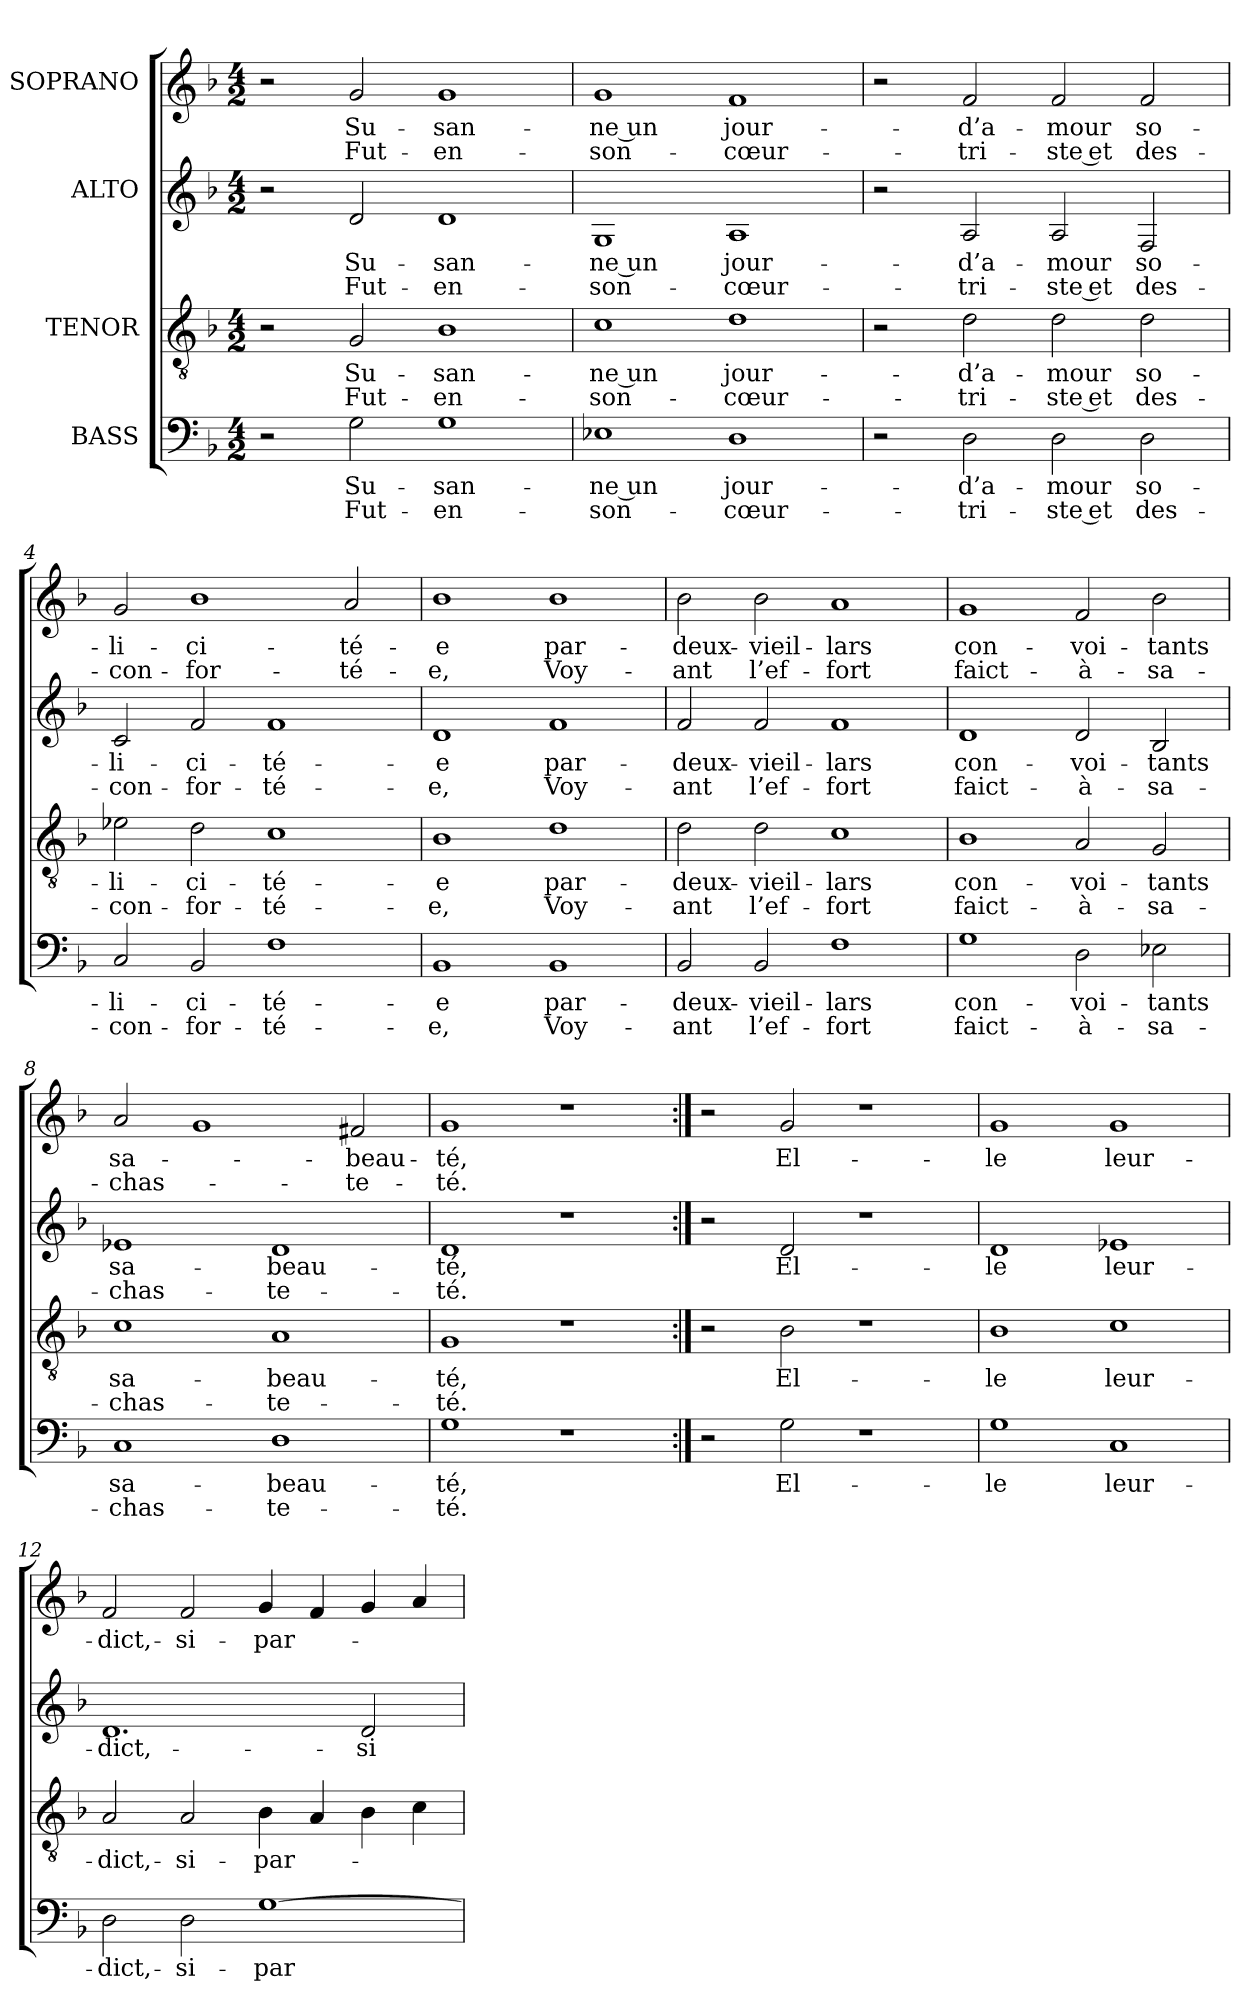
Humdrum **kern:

**kern	**text	**text	**kern	**text	**text	**kern	**text	**text	**kern	**text	**text
*part4	*part4	*part4	*part3	*part3	*part3	*part2	*part2	*part2	*part1	*part1	*part1
*staff4	*staff4	*staff4	*staff3	*staff3	*staff3	*staff2	*staff2	*staff2	*staff1	*staff1	*staff1
*I"BASS	*	*	*I"TENOR	*	*	*I"ALTO	*	*	*I"SOPRANO	*	*
*clefF4	*	*	*clefGv2	*	*	*clefG2	*	*	*clefG2	*	*
*k[b-]	*	*	*k[b-]	*	*	*k[b-]	*	*	*k[b-]	*	*
*M4/2	*	*	*M4/2	*	*	*M4/2	*	*	*M4/2	*	*
=1	=1	=1	=1	=1	=1	=1	=1	=1	=1	=1	=1
2r	.	.	2r	.	.	2r	.	.	2r	.	.
2G\	Su-	Fut-	2G/	Su-	Fut-	2d/	Su-	Fut-	2g/	Su-	Fut-
1G\	-san-	en-	1B-\	-san-	en-	1d/	-san-	en-	1g/	-san-	en-
=2	=2	=2	=2	=2	=2	=2	=2	=2	=2	=2	=2
1E-X\	-ne un	son-	1c\	-ne un	son-	1G/	-ne un	son-	1g/	-ne un	son-
1D\	jour-	cœur-	1d\	jour-	cœur-	1A/	jour-	cœur-	1f/	jour-	cœur-
=3	=3	=3	=3	=3	=3	=3	=3	=3	=3	=3	=3
2r	.	.	2r	.	.	2r	.	.	2r	.	.
2D\	d’a-	tri-	2d\	d’a-	tri-	2A/	d’a-	tri-	2f/	d’a-	tri-
2D\	-mour	-ste et	2d\	-mour	-ste et	2A/	-mour	-ste et	2f/	-mour	-ste et
2D\	so-	des-	2d\	so-	des-	2F/	so-	des-	2f/	so-	des-
=4	=4	=4	=4	=4	=4	=4	=4	=4	=4	=4	=4
2C/	-li-	-con-	2e-X\	-li-	-con-	2c/	-li-	-con-	2g/	-li-	-con-
2BB-/	-ci-	-for-	2d\	-ci-	-for-	2f/	-ci-	-for-	1b-\	-ci-	-for-
1F\	-té-	-té-	1c\	-té-	-té-	1f/	-té-	-té-	.	.	.
.	.	.	.	.	.	.	.	.	2a/	-té-	-té-
=5	=5	=5	=5	=5	=5	=5	=5	=5	=5	=5	=5
1BB-/	-e	-e,	1B-\	-e	-e,	1d/	-e	-e,	1b-\	-e	-e,
1BB-/	par-	Voy-	1d\	par-	Voy-	1f/	par-	Voy-	1b-\	par-	Voy-
=6	=6	=6	=6	=6	=6	=6	=6	=6	=6	=6	=6
2BB-/	deux-	-ant	2d\	deux-	-ant	2f/	deux-	-ant	2b-\	deux-	-ant
2BB-/	vieil-	l’ef-	2d\	vieil-	l’ef-	2f/	vieil-	l’ef-	2b-\	vieil-	l’ef-
1F\	-lars	-fort	1c\	-lars	-fort	1f/	-lars	-fort	1a/	-lars	-fort
=7	=7	=7	=7	=7	=7	=7	=7	=7	=7	=7	=7
1G\	con-	faict-	1B-\	con-	faict-	1d/	con-	faict-	1g/	con-	faict-
2D\	-voi-	à-	2A/	-voi-	à-	2d/	-voi-	à-	2f/	-voi-	à-
2E-X\	-tants	sa-	2G/	-tants	sa-	2B-/	-tants	sa-	2b-\	-tants	sa-
=8	=8	=8	=8	=8	=8	=8	=8	=8	=8	=8	=8
1C/	sa-	chas-	1c\	sa-	chas-	1e-X/	sa-	chas-	2a/	sa-	chas-
.	.	.	.	.	.	.	.	.	1g/	.	.
1D\	beau-	-te-	1A/	beau-	-te-	1d/	beau-	-te-	.	.	.
.	.	.	.	.	.	.	.	.	2f#X/	beau-	-te-
=9	=9	=9	=9	=9	=9	=9	=9	=9	=9	=9	=9
1G\	-té,	-té.	1G/	-té,	-té.	1d/	-té,	-té.	1g/	-té,	-té.
1r	.	.	1r	.	.	1r	.	.	1r	.	.
=10:|!	=10:|!	=10:|!	=10:|!	=10:|!	=10:|!	=10:|!	=10:|!	=10:|!	=10:|!	=10:|!	=10:|!
2r	.	.	2r	.	.	2r	.	.	2r	.	.
2G\	El-	.	2B-\	El-	.	2d/	El-	.	2g/	El-	.
1r	.	.	1r	.	.	1r	.	.	1r	.	.
=11	=11	=11	=11	=11	=11	=11	=11	=11	=11	=11	=11
1G\	-le	.	1B-\	-le	.	1d/	-le	.	1g/	-le	.
1C/	leur-	.	1c\	leur-	.	1e-X/	leur-	.	1g/	leur-	.
=12	=12	=12	=12	=12	=12	=12	=12	=12	=12	=12	=12
2D\	dict,-	.	2A/	dict,-	.	1.d/	dict,-	.	2f/	dict,-	.
2D\	si-	.	2A/	si-	.	.	.	.	2f/	si-	.
[1G\	par-	.	4B-\	par-	.	.	.	.	4g/	par-	.
.	.	.	4A/	.	.	.	.	.	4f/	.	.
.	.	.	4B-\	.	.	2d/	si-	.	4g/	.	.
.	.	.	4c\	.	.	.	.	.	4a/	.	.
=	=	=	=	=	=	=	=	=	=	=	=
*-	*-	*-	*-	*-	*-	*-	*-	*-	*-	*-	*-
